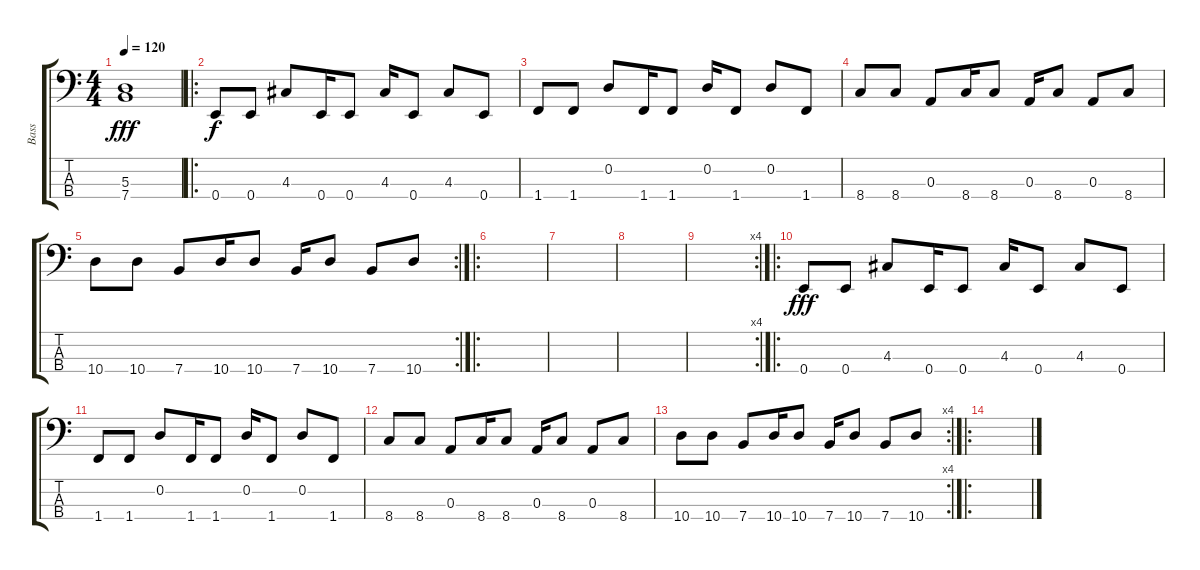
\track ("Bass" "Bass") {instrument electricbasspick}
\staff {score tabs}
\tuning (G2 D2 A1 E1) {hide}
\ts (4 4)
\tempo 120
\clef f4
\ks c
(5.3 7.4).1{dy fff} |
\ro
0.4.8{dy f} 0.4.8 4.3.8 0.4.16 0.4.8 4.3.16 0.4.8 4.3.8 0.4.8 |
1.4.8 1.4.8 0.2.8 1.4.16 1.4.8 0.2.16 1.4.8 0.2.8 1.4.8 |
8.4.8 8.4.8 0.3.8 8.4.16 8.4.8 0.3.16 8.4.8 0.3.8 8.4.8 |
\rc 2
10.4.8 10.4.8 7.4.8 10.4.16 10.4.8 7.4.16 10.4.8 7.4.8 10.4.8 |
\ro
|
|
|
\rc 4
|
\ro
0.4.8{dy fff} 0.4.8 4.3.8 0.4.16 0.4.8 4.3.16 0.4.8 4.3.8 0.4.8 |
1.4.8 1.4.8 0.2.8 1.4.16 1.4.8 0.2.16 1.4.8 0.2.8 1.4.8 |
8.4.8 8.4.8 0.3.8 8.4.16 8.4.8 0.3.16 8.4.8 0.3.8 8.4.8 |
\rc 4
10.4.8 10.4.8 7.4.8 10.4.16 10.4.8 7.4.16 10.4.8 7.4.8 10.4.8 |
\ro
